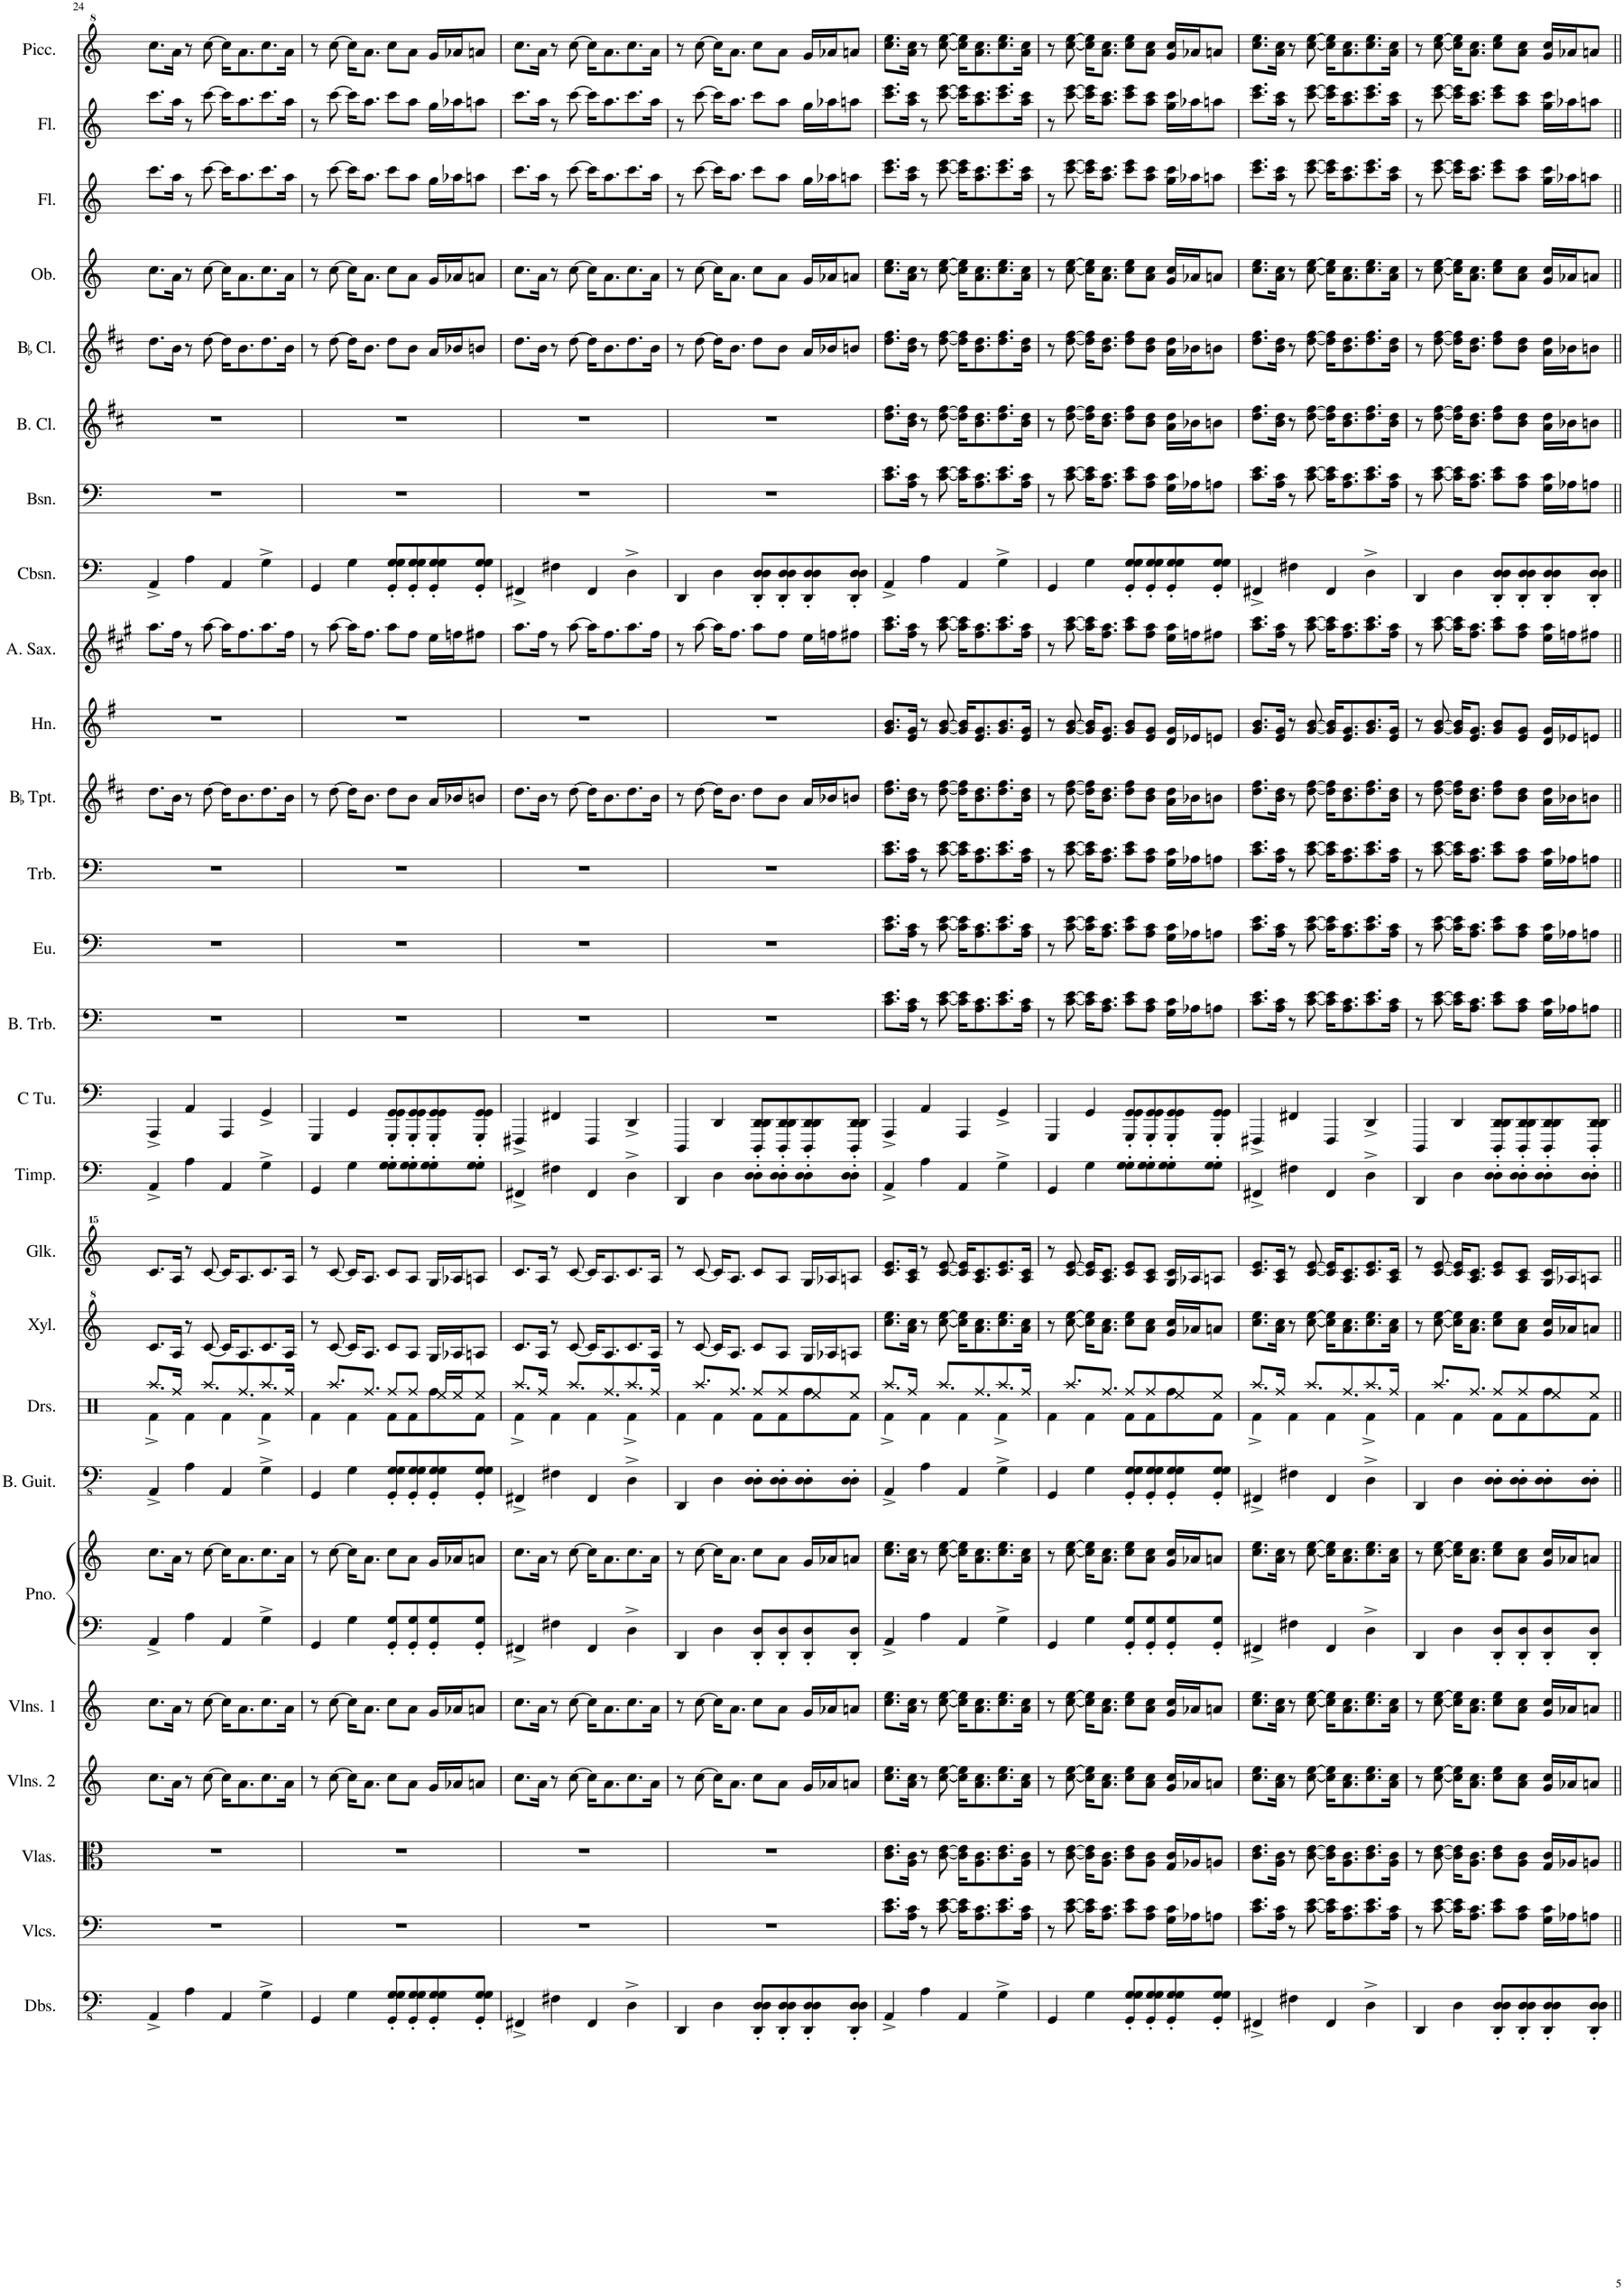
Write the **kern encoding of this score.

**kern	**kern	**kern	**kern	**kern	**kern	**kern	**kern	**kern	**kern	**kern	**kern	**kern	**kern	**kern	**kern	**kern	**kern	**kern	**kern	**kern	**kern	**kern	**kern	**kern	**kern	**kern
*part26	*part25	*part24	*part23	*part22	*part21	*part21	*part20	*part19	*part18	*part17	*part16	*part15	*part14	*part13	*part12	*part11	*part10	*part9	*part8	*part7	*part6	*part5	*part4	*part3	*part2	*part1
*staff27	*staff26	*staff25	*staff24	*staff23	*staff22	*staff21	*staff20	*staff19	*staff18	*staff17	*staff16	*staff15	*staff14	*staff13	*staff12	*staff11	*staff10	*staff9	*staff8	*staff7	*staff6	*staff5	*staff4	*staff3	*staff2	*staff1
*I"Double Basses	*I"Violoncellos	*I"Violas	*I"Violins 2	*I"Violins 1	*I"Piano	*	*I"Bass Guitar	*I"Drumset	*I"Xylophone	*I"Glockenspiel	*I"Timpani	*I"C Tuba	*I"Bass Trombone	*I"Euphonium	*I"Trombone	*I"BaccidentalFlat Trumpet	*I"Horn	*I"Alto Saxophone	*I"Contrabassoon	*I"Bassoon	*I"Bass Clarinet	*I"BaccidentalFlat Clarinet	*I"Oboe	*I"Flute	*I"Flute	*I"Piccolo
*I'Dbs.	*I'Vlcs.	*I'Vlas.	*I'Vlns. 2	*I'Vlns. 1	*I'Pno.	*	*I'B. Guit.	*I'Drs.	*I'Xyl.	*I'Glk.	*I'Timp.	*I'C Tu.	*I'B. Trb.	*I'Eu.	*I'Trb.	*I'BaccidentalFlat Tpt.	*I'Hn.	*I'A. Sax.	*I'Cbsn.	*I'Bsn.	*I'B. Cl.	*I'BaccidentalFlat Cl.	*I'Ob.	*I'Fl.	*I'Fl.	*I'Picc.
!!LO:PB:g=z
*clefFv4	*clefF4	*clefC3	*clefG2	*clefG2	*clefF4	*clefG2	*clefFv4	*clefX	*clefG^2	*clefG^^2	*clefF4	*clefF4	*clefF4	*clefF4	*clefF4	*clefG2	*clefG2	*clefG2	*clefF4	*clefF4	*clefG2	*clefG2	*clefG2	*clefG2	*clefG2	*clefG^2
*	*	*	*	*	*	*	*	*	*	*	*	*	*	*	*	*Trd1c2	*Trd4c7	*Trd5c9	*Trd7c12	*	*Trd8c14	*Trd1c2	*	*	*	*Trd-7c-12
*k[]	*k[]	*k[]	*k[]	*k[]	*k[]	*k[]	*k[]	*k[]	*k[]	*k[]	*k[]	*k[]	*k[]	*k[]	*k[]	*k[f#c#]	*k[f#]	*k[f#c#g#]	*k[]	*k[]	*k[f#c#]	*k[f#c#]	*k[]	*k[]	*k[]	*k[]
=24	=24	=24	=24	=24	=24	=24	=24	=24	=24	=24	=24	=24	=24	=24	=24	=24	=24	=24	=24	=24	=24	=24	=24	=24	=24	=24
*	*	*	*	*	*	*	*	*^	*	*	*	*	*	*	*	*	*	*	*	*	*	*	*	*	*	*
4AAA^/	1r	1r	8.cc\L	8.cc\L	4AA^/	8.cc\L	4AAA^/	4Rf^\	8.Raa/L	8.cc/L	8.ccc/L	4AA^/	4AAA^/	1r	1r	1r	8.dd\L	1r	8.aa\L	4AA^/	1r	1r	8.dd\L	8.cc\L	8.ccc\L	8.ccc\L	8.ccc\L
.	.	.	16a\Jk	16a\Jk	.	16a\Jk	.	.	16Rff/Jk	16a/Jk	16aa/Jk	.	.	.	.	.	16b\Jk	.	16ff#\Jk	.	.	.	16b\Jk	16a\Jk	16aa\Jk	16aa\Jk	16aa\Jk
4AA\	.	.	8r	8r	4A\	8r	4AA\	4Rf\	8ryy	8r	8r	4A\	4AA/	.	.	.	8r	.	8r	4A\	.	.	8r	8r	8r	8r	8r
.	.	.	[8cc\	[8cc\	.	[8cc\	.	.	8.Raa/L	[8cc/	[8ccc/	.	.	.	.	.	[8dd\	.	[8aa\	.	.	.	[8dd\	[8cc\	[8ccc\	[8ccc\	[8ccc\
4AAA/	.	.	16cc\KL]	16cc\KL]	4AA/	16cc\KL]	4AAA/	4Rf\	.	16cc/KL]	16ccc/KL]	4AA/	4AAA/	.	.	.	16dd\KL]	.	16aa\KL]	4AA/	.	.	16dd\KL]	16cc\KL]	16ccc\KL]	16ccc\KL]	16ccc\KL]
.	.	.	8.a\	8.a\	.	8.a\	.	.	8.Rff/	8.a/	8.aa/	.	.	.	.	.	8.b\	.	8.ff#\	.	.	.	8.b\	8.a\	8.aa\	8.aa\	8.aa\
4GG^\	.	.	8.cc\	8.cc\	4G^\	8.cc\	4GG^\	4Rf^\	8.Raa/	8.cc/	8.ccc/	4G^\	4GG^/	.	.	.	8.dd\	.	8.aa\	4G^\	.	.	8.dd\	8.cc\	8.ccc\	8.ccc\	8.ccc\
.	.	.	16a\Jk	16a\Jk	.	16a\Jk	.	.	16Rff/Jk	16a/Jk	16aa/Jk	.	.	.	.	.	16b\Jk	.	16ff#\Jk	.	.	.	16b\Jk	16a\Jk	16aa\Jk	16aa\Jk	16aa\Jk
=25	=25	=25	=25	=25	=25	=25	=25	=25	=25	=25	=25	=25	=25	=25	=25	=25	=25	=25	=25	=25	=25	=25	=25	=25	=25	=25	=25
*	*	*	*	*	*	*	*	*	*^	*	*	*	*	*	*	*	*	*	*	*	*	*	*	*	*	*	*
4GGG/	1r	1r	8r	8r	4GG/	8r	4GGG/	4Rf\	2ryy	8ryy	8r	8r	4GG/	4GGG/	1r	1r	1r	8r	1r	8r	4GG/	1r	1r	8r	8r	8r	8r	8r
.	.	.	[8cc\	[8cc\	.	[8cc\	.	.	.	8.Raa/L	[8cc/	[8ccc/	.	.	.	.	.	[8dd\	.	[8aa\	.	.	.	[8dd\	[8cc\	[8ccc\	[8ccc\	[8ccc\
4GG\	.	.	16cc\KL]	16cc\KL]	4G\	16cc\KL]	4GG\	4Rf\	.	.	16cc/KL]	16ccc/KL]	4G\	4GG/	.	.	.	16dd\KL]	.	16aa\KL]	4G\	.	.	16dd\KL]	16cc\KL]	16ccc\KL]	16ccc\KL]	16ccc\KL]
.	.	.	8.a\J	8.a\J	.	8.a\J	.	.	.	8.Rff/J	8.a/J	8.aa/J	.	.	.	.	.	8.b\J	.	8.ff#\J	.	.	.	8.b\J	8.a\J	8.aa\J	8.aa\J	8.aa\J
8GGG/' 8GG/' 8GG/'L	.	.	8cc\L	8cc\L	8GG/' 8G/'L	8cc\L	8GGG/' 8GG/' 8GG/'L	8Rff/L	8Rf\L	2ryy	8cc/L	8ccc/L	8G\' 8G\'L	8GGG/' 8GG/' 8GG/'L	.	.	.	8dd\L	.	8aa\L	8GG/' 8G/' 8G/'L	.	.	8dd\L	8cc\L	8ccc\L	8ccc\L	8ccc\L
8GGG/' 8GG/' 8GG/'	.	.	8a\J	8a\J	8GG/' 8G/'	8a\J	8GGG/' 8GG/' 8GG/'	8Rff/J	8Rf\	.	8a/J	8aa/J	8G\' 8G\'	8GGG/' 8GG/' 8GG/'	.	.	.	8b\J	.	8ff#\J	8GG/' 8G/' 8G/'	.	.	8b\J	8a\J	8aa\J	8aa\J	8aa\J
8GGG/' 8GG/' 8GG/'	.	.	16g/LL	16g/LL	8GG/' 8G/'	16g/LL	8GGG/' 8GG/' 8GG/'	16Ree/LL	8Rff\	.	16g/LL	16gg/LL	8G\' 8G\'	8GGG/' 8GG/' 8GG/'	.	.	.	16a/LL	.	16ee\LL	8GG/' 8G/' 8G/'	.	.	16a/LL	16g/LL	16gg\LL	16gg\LL	16gg/LL
.	.	.	16a-X/J	16a-X/J	.	16a-X/J	.	16Ree/J	.	.	16a-X/J	16aa-X/J	.	.	.	.	.	16b-X/J	.	16ffn\J	.	.	.	16b-X/J	16a-X/J	16aa-X\J	16aa-X\J	16aa-X/J
8GGG/' 8GG/' 8GG/'J	.	.	8an/J	8an/J	8GG/' 8G/'J	8an/J	8GGG/' 8GG/' 8GG/'J	8Ree/J	8Rf\J	.	8an/J	8aan/J	8G\' 8G\'J	8GGG/' 8GG/' 8GG/'J	.	.	.	8bn/J	.	8ff#X\J	8GG/' 8G/' 8G/'J	.	.	8bn/J	8an/J	8aan\J	8aan\J	8aan/J
*	*	*	*	*	*	*	*	*	*v	*v	*	*	*	*	*	*	*	*	*	*	*	*	*	*	*	*	*	*
=26	=26	=26	=26	=26	=26	=26	=26	=26	=26	=26	=26	=26	=26	=26	=26	=26	=26	=26	=26	=26	=26	=26	=26	=26	=26	=26	=26
4FFF#X^/	1r	1r	8.cc\L	8.cc\L	4FF#X^/	8.cc\L	4FFF#X^/	4Rf^\	8.Raa/L	8.cc/L	8.ccc/L	4FF#X^/	4FFF#X^/	1r	1r	1r	8.dd\L	1r	8.aa\L	4FF#X^/	1r	1r	8.dd\L	8.cc\L	8.ccc\L	8.ccc\L	8.ccc\L
.	.	.	16a\Jk	16a\Jk	.	16a\Jk	.	.	16Rff/Jk	16a/Jk	16aa/Jk	.	.	.	.	.	16b\Jk	.	16ff#\Jk	.	.	.	16b\Jk	16a\Jk	16aa\Jk	16aa\Jk	16aa\Jk
4FF#X\	.	.	8r	8r	4F#X\	8r	4FF#X\	4Rf\	8ryy	8r	8r	4F#X\	4FF#X/	.	.	.	8r	.	8r	4F#X\	.	.	8r	8r	8r	8r	8r
.	.	.	[8cc\	[8cc\	.	[8cc\	.	.	8.Raa/L	[8cc/	[8ccc/	.	.	.	.	.	[8dd\	.	[8aa\	.	.	.	[8dd\	[8cc\	[8ccc\	[8ccc\	[8ccc\
4FFF#/	.	.	16cc\KL]	16cc\KL]	4FF#/	16cc\KL]	4FFF#/	4Rf\	.	16cc/KL]	16ccc/KL]	4FF#/	4FFF#/	.	.	.	16dd\KL]	.	16aa\KL]	4FF#/	.	.	16dd\KL]	16cc\KL]	16ccc\KL]	16ccc\KL]	16ccc\KL]
.	.	.	8.a\	8.a\	.	8.a\	.	.	8.Rff/	8.a/	8.aa/	.	.	.	.	.	8.b\	.	8.ff#\	.	.	.	8.b\	8.a\	8.aa\	8.aa\	8.aa\
4DD^\	.	.	8.cc\	8.cc\	4D^\	8.cc\	4DD^\	4Rf^\	8.Raa/	8.cc/	8.ccc/	4D^\	4DD^/	.	.	.	8.dd\	.	8.aa\	4D^\	.	.	8.dd\	8.cc\	8.ccc\	8.ccc\	8.ccc\
.	.	.	16a\Jk	16a\Jk	.	16a\Jk	.	.	16Rff/Jk	16a/Jk	16aa/Jk	.	.	.	.	.	16b\Jk	.	16ff#\Jk	.	.	.	16b\Jk	16a\Jk	16aa\Jk	16aa\Jk	16aa\Jk
=27	=27	=27	=27	=27	=27	=27	=27	=27	=27	=27	=27	=27	=27	=27	=27	=27	=27	=27	=27	=27	=27	=27	=27	=27	=27	=27	=27
*	*	*	*	*	*	*	*	*	*^	*	*	*	*	*	*	*	*	*	*	*	*	*	*	*	*	*	*
4DDD/	1r	1r	8r	8r	4DD/	8r	4DDD/	4Rf\	2ryy	8ryy	8r	8r	4DD/	4DDD/	1r	1r	1r	8r	1r	8r	4DD/	1r	1r	8r	8r	8r	8r	8r
.	.	.	[8cc\	[8cc\	.	[8cc\	.	.	.	8.Raa/L	[8cc/	[8ccc/	.	.	.	.	.	[8dd\	.	[8aa\	.	.	.	[8dd\	[8cc\	[8ccc\	[8ccc\	[8ccc\
4DD\	.	.	16cc\KL]	16cc\KL]	4D\	16cc\KL]	4DD\	4Rf\	.	.	16cc/KL]	16ccc/KL]	4D\	4DD/	.	.	.	16dd\KL]	.	16aa\KL]	4D\	.	.	16dd\KL]	16cc\KL]	16ccc\KL]	16ccc\KL]	16ccc\KL]
.	.	.	8.a\J	8.a\J	.	8.a\J	.	.	.	8.Rff/J	8.a/J	8.aa/J	.	.	.	.	.	8.b\J	.	8.ff#\J	.	.	.	8.b\J	8.a\J	8.aa\J	8.aa\J	8.aa\J
8DDD/' 8DD/' 8DD/'L	.	.	8cc\L	8cc\L	8DD/' 8D/'L	8cc\L	8DD\' 8DD\'L	8Rff/L	8Rf\L	2ryy	8cc/L	8ccc/L	8D\' 8D\'L	8DDD/' 8DD/' 8DD/'L	.	.	.	8dd\L	.	8aa\L	8DD/' 8D/' 8D/'L	.	.	8dd\L	8cc\L	8ccc\L	8ccc\L	8ccc\L
8DDD/' 8DD/' 8DD/'	.	.	8a\J	8a\J	8DD/' 8D/'	8a\J	8DD\' 8DD\'	8Rff/	8Rf\	.	8a/J	8aa/J	8D\' 8D\'	8DDD/' 8DD/' 8DD/'	.	.	.	8b\J	.	8ff#\J	8DD/' 8D/' 8D/'	.	.	8b\J	8a\J	8aa\J	8aa\J	8aa\J
8DDD/' 8DD/' 8DD/'	.	.	16g/LL	16g/LL	8DD/' 8D/'	16g/LL	8DD\' 8DD\'	8Ree/	8Rff\	.	16g/LL	16gg/LL	8D\' 8D\'	8DDD/' 8DD/' 8DD/'	.	.	.	16a/LL	.	16ee\LL	8DD/' 8D/' 8D/'	.	.	16a/LL	16g/LL	16gg\LL	16gg\LL	16gg/LL
.	.	.	16a-X/J	16a-X/J	.	16a-X/J	.	.	.	.	16a-X/J	16aa-X/J	.	.	.	.	.	16b-X/J	.	16ffn\J	.	.	.	16b-X/J	16a-X/J	16aa-X\J	16aa-X\J	16aa-X/J
8DDD/' 8DD/' 8DD/'J	.	.	8an/J	8an/J	8DD/' 8D/'J	8an/J	8DD\' 8DD\'J	8Ree/J	8Rf\J	.	8an/J	8aan/J	8D\' 8D\'J	8DDD/' 8DD/' 8DD/'J	.	.	.	8bn/J	.	8ff#X\J	8DD/' 8D/' 8D/'J	.	.	8bn/J	8an/J	8aan\J	8aan\J	8aan/J
*	*	*	*	*	*	*	*	*	*v	*v	*	*	*	*	*	*	*	*	*	*	*	*	*	*	*	*	*	*
=28	=28	=28	=28	=28	=28	=28	=28	=28	=28	=28	=28	=28	=28	=28	=28	=28	=28	=28	=28	=28	=28	=28	=28	=28	=28	=28	=28
4AAA^/	8.c\ 8.e\L	8.c\ 8.e\L	8.cc\ 8.ee\L	8.cc\ 8.ee\L	4AA^/	8.cc\ 8.ee\L	4AAA^/	4Rf^\	8.Raa/L	8.ccc\ 8.eee\L	8.ccc/ 8.eee/L	4AA^/	4AAA^/	8.c\ 8.e\L	8.c\ 8.e\L	8.c\ 8.e\L	8.dd\ 8.ff#\L	8.g/ 8.b/L	8.aa\ 8.ccc#\L	4AA^/	8.c\ 8.e\L	8.dd\ 8.ff#\L	8.dd\ 8.ff#\L	8.cc\ 8.ee\L	8.ccc\ 8.eee\L	8.ccc\ 8.eee\L	8.ccc\ 8.eee\L
.	16A\ 16c\Jk	16A\ 16c\Jk	16a\ 16cc\Jk	16a\ 16cc\Jk	.	16a\ 16cc\Jk	.	.	16Rff/Jk	16aa\ 16ccc\Jk	16aa/ 16ccc/Jk	.	.	16A\ 16c\Jk	16A\ 16c\Jk	16A\ 16c\Jk	16b\ 16dd\Jk	16e/ 16g/Jk	16ff#\ 16aa\Jk	.	16A\ 16c\Jk	16b\ 16dd\Jk	16b\ 16dd\Jk	16a\ 16cc\Jk	16aa\ 16ccc\Jk	16aa\ 16ccc\Jk	16aa\ 16ccc\Jk
4AA\	8r	8r	8r	8r	4A\	8r	4AA\	4Rf\	8ryy	8r	8r	4A\	4AA/	8r	8r	8r	8r	8r	8r	4A\	8r	8r	8r	8r	8r	8r	8r
.	[8c\ [8e\	[8c\ [8e\	[8cc\ [8ee\	[8cc\ [8ee\	.	[8cc\ [8ee\	.	.	8.Raa/L	[8ccc\ [8eee\	[8ccc/ [8eee/	.	.	[8c\ [8e\	[8c\ [8e\	[8c\ [8e\	[8dd\ [8ff#\	[8g/ [8b/	[8aa\ [8ccc#\	.	[8c\ [8e\	[8dd\ [8ff#\	[8dd\ [8ff#\	[8cc\ [8ee\	[8ccc\ [8eee\	[8ccc\ [8eee\	[8ccc\ [8eee\
4AAA/	16c\] 16e\]KL	16c\] 16e\]KL	16cc\] 16ee\]KL	16cc\] 16ee\]KL	4AA/	16cc\] 16ee\]KL	4AAA/	4Rf\	.	16ccc\] 16eee\]KL	16ccc/] 16eee/]KL	4AA/	4AAA/	16c\] 16e\]KL	16c\] 16e\]KL	16c\] 16e\]KL	16dd\] 16ff#\]KL	16g/] 16b/]KL	16aa\] 16ccc#\]KL	4AA/	16c\] 16e\]KL	16dd\] 16ff#\]KL	16dd\] 16ff#\]KL	16cc\] 16ee\]KL	16ccc\] 16eee\]KL	16ccc\] 16eee\]KL	16ccc\] 16eee\]KL
.	8.A\ 8.c\	8.A\ 8.c\	8.a\ 8.cc\	8.a\ 8.cc\	.	8.a\ 8.cc\	.	.	8.Rff/	8.aa\ 8.ccc\	8.aa/ 8.ccc/	.	.	8.A\ 8.c\	8.A\ 8.c\	8.A\ 8.c\	8.b\ 8.dd\	8.e/ 8.g/	8.ff#\ 8.aa\	.	8.A\ 8.c\	8.b\ 8.dd\	8.b\ 8.dd\	8.a\ 8.cc\	8.aa\ 8.ccc\	8.aa\ 8.ccc\	8.aa\ 8.ccc\
4GG^\	8.c\ 8.e\	8.c\ 8.e\	8.cc\ 8.ee\	8.cc\ 8.ee\	4G^\	8.cc\ 8.ee\	4GG^\	4Rf^\	8.Raa/	8.ccc\ 8.eee\	8.ccc/ 8.eee/	4G^\	4GG^/	8.c\ 8.e\	8.c\ 8.e\	8.c\ 8.e\	8.dd\ 8.ff#\	8.g/ 8.b/	8.aa\ 8.ccc#\	4G^\	8.c\ 8.e\	8.dd\ 8.ff#\	8.dd\ 8.ff#\	8.cc\ 8.ee\	8.ccc\ 8.eee\	8.ccc\ 8.eee\	8.ccc\ 8.eee\
.	16A\ 16c\Jk	16A\ 16c\Jk	16a\ 16cc\Jk	16a\ 16cc\Jk	.	16a\ 16cc\Jk	.	.	16Rff/Jk	16aa\ 16ccc\Jk	16aa/ 16ccc/Jk	.	.	16A\ 16c\Jk	16A\ 16c\Jk	16A\ 16c\Jk	16b\ 16dd\Jk	16e/ 16g/Jk	16ff#\ 16aa\Jk	.	16A\ 16c\Jk	16b\ 16dd\Jk	16b\ 16dd\Jk	16a\ 16cc\Jk	16aa\ 16ccc\Jk	16aa\ 16ccc\Jk	16aa\ 16ccc\Jk
=29	=29	=29	=29	=29	=29	=29	=29	=29	=29	=29	=29	=29	=29	=29	=29	=29	=29	=29	=29	=29	=29	=29	=29	=29	=29	=29	=29
*	*	*	*	*	*	*	*	*	*^	*	*	*	*	*	*	*	*	*	*	*	*	*	*	*	*	*	*
4GGG/	8r	8r	8r	8r	4GG/	8r	4GGG/	4Rf\	2ryy	8ryy	8r	8r	4GG/	4GGG/	8r	8r	8r	8r	8r	8r	4GG/	8r	8r	8r	8r	8r	8r	8r
.	[8c\ [8e\	[8c\ [8e\	[8cc\ [8ee\	[8cc\ [8ee\	.	[8cc\ [8ee\	.	.	.	8.Raa/L	[8ccc\ [8eee\	[8ccc/ [8eee/	.	.	[8c\ [8e\	[8c\ [8e\	[8c\ [8e\	[8dd\ [8ff#\	[8g/ [8b/	[8aa\ [8ccc#\	.	[8c\ [8e\	[8dd\ [8ff#\	[8dd\ [8ff#\	[8cc\ [8ee\	[8ccc\ [8eee\	[8ccc\ [8eee\	[8ccc\ [8eee\
4GG\	16c\] 16e\]KL	16c\] 16e\]KL	16cc\] 16ee\]KL	16cc\] 16ee\]KL	4G\	16cc\] 16ee\]KL	4GG\	4Rf\	.	.	16ccc\] 16eee\]KL	16ccc/] 16eee/]KL	4G\	4GG/	16c\] 16e\]KL	16c\] 16e\]KL	16c\] 16e\]KL	16dd\] 16ff#\]KL	16g/] 16b/]KL	16aa\] 16ccc#\]KL	4G\	16c\] 16e\]KL	16dd\] 16ff#\]KL	16dd\] 16ff#\]KL	16cc\] 16ee\]KL	16ccc\] 16eee\]KL	16ccc\] 16eee\]KL	16ccc\] 16eee\]KL
.	8.A\ 8.c\J	8.A\ 8.c\J	8.a\ 8.cc\J	8.a\ 8.cc\J	.	8.a\ 8.cc\J	.	.	.	8.Rff/J	8.aa\ 8.ccc\J	8.aa/ 8.ccc/J	.	.	8.A\ 8.c\J	8.A\ 8.c\J	8.A\ 8.c\J	8.b\ 8.dd\J	8.e/ 8.g/J	8.ff#\ 8.aa\J	.	8.A\ 8.c\J	8.b\ 8.dd\J	8.b\ 8.dd\J	8.a\ 8.cc\J	8.aa\ 8.ccc\J	8.aa\ 8.ccc\J	8.aa\ 8.ccc\J
8GGG/' 8GG/' 8GG/'L	8c\ 8e\L	8c\ 8e\L	8cc\ 8ee\L	8cc\ 8ee\L	8GG/' 8G/'L	8cc\ 8ee\L	8GGG/' 8GG/' 8GG/'L	8Rff/L	8Rf\L	2ryy	8ccc\ 8eee\L	8ccc/ 8eee/L	8G\' 8G\'L	8GGG/' 8GG/' 8GG/'L	8c\ 8e\L	8c\ 8e\L	8c\ 8e\L	8dd\ 8ff#\L	8g/ 8b/L	8aa\ 8ccc#\L	8GG/' 8G/' 8G/'L	8c\ 8e\L	8dd\ 8ff#\L	8dd\ 8ff#\L	8cc\ 8ee\L	8ccc\ 8eee\L	8ccc\ 8eee\L	8ccc\ 8eee\L
8GGG/' 8GG/' 8GG/'	8A\ 8c\J	8A\ 8c\J	8a\ 8cc\J	8a\ 8cc\J	8GG/' 8G/'	8a\ 8cc\J	8GGG/' 8GG/' 8GG/'	8Rff/	8Rf\	.	8aa\ 8ccc\J	8aa/ 8ccc/J	8G\' 8G\'	8GGG/' 8GG/' 8GG/'	8A\ 8c\J	8A\ 8c\J	8A\ 8c\J	8b\ 8dd\J	8e/ 8g/J	8ff#\ 8aa\J	8GG/' 8G/' 8G/'	8A\ 8c\J	8b\ 8dd\J	8b\ 8dd\J	8a\ 8cc\J	8aa\ 8ccc\J	8aa\ 8ccc\J	8aa\ 8ccc\J
8GGG/' 8GG/' 8GG/'	16G\ 16c\LL	16G/ 16c/LL	16g/ 16cc/LL	16g/ 16cc/LL	8GG/' 8G/'	16g/ 16cc/LL	8GGG/' 8GG/' 8GG/'	8Ree/	8Rff\	.	16gg/ 16ccc/LL	16gg/ 16ccc/LL	8G\' 8G\'	8GGG/' 8GG/' 8GG/'	16G\ 16c\LL	16G\ 16c\LL	16G\ 16c\LL	16a\ 16dd\LL	16d/ 16g/LL	16ee\ 16aa\LL	8GG/' 8G/' 8G/'	16G\ 16c\LL	16a\ 16dd\LL	16a\ 16dd\LL	16g/ 16cc/LL	16gg\ 16ccc\LL	16gg\ 16ccc\LL	16gg/ 16ccc/LL
.	16A-X\J	16A-X/J	16a-X/J	16a-X/J	.	16a-X/J	.	.	.	.	16aa-X/J	16aa-X/J	.	.	16A-X\J	16A-X\J	16A-X\J	16b-X\J	16e-X/J	16ffn\J	.	16A-X\J	16b-X\J	16b-X\J	16a-X/J	16aa-X\J	16aa-X\J	16aa-X/J
8GGG/' 8GG/' 8GG/'J	8An\J	8An/J	8an/J	8an/J	8GG/' 8G/'J	8an/J	8GGG/' 8GG/' 8GG/'J	8Ree/J	8Rf\J	.	8aan/J	8aan/J	8G\' 8G\'J	8GGG/' 8GG/' 8GG/'J	8An\J	8An\J	8An\J	8bn\J	8en/J	8ff#X\J	8GG/' 8G/' 8G/'J	8An\J	8bn\J	8bn\J	8an/J	8aan\J	8aan\J	8aan/J
*	*	*	*	*	*	*	*	*	*v	*v	*	*	*	*	*	*	*	*	*	*	*	*	*	*	*	*	*	*
=30	=30	=30	=30	=30	=30	=30	=30	=30	=30	=30	=30	=30	=30	=30	=30	=30	=30	=30	=30	=30	=30	=30	=30	=30	=30	=30	=30
4FFF#X^/	8.c\ 8.e\L	8.c\ 8.e\L	8.cc\ 8.ee\L	8.cc\ 8.ee\L	4FF#X^/	8.cc\ 8.ee\L	4FFF#X^/	4Rf^\	8.Raa/L	8.ccc\ 8.eee\L	8.ccc/ 8.eee/L	4FF#X^/	4FFF#X^/	8.c\ 8.e\L	8.c\ 8.e\L	8.c\ 8.e\L	8.dd\ 8.ff#\L	8.g/ 8.b/L	8.aa\ 8.ccc#\L	4FF#X^/	8.c\ 8.e\L	8.dd\ 8.ff#\L	8.dd\ 8.ff#\L	8.cc\ 8.ee\L	8.ccc\ 8.eee\L	8.ccc\ 8.eee\L	8.ccc\ 8.eee\L
.	16A\ 16c\Jk	16A\ 16c\Jk	16a\ 16cc\Jk	16a\ 16cc\Jk	.	16a\ 16cc\Jk	.	.	16Rff/Jk	16aa\ 16ccc\Jk	16aa/ 16ccc/Jk	.	.	16A\ 16c\Jk	16A\ 16c\Jk	16A\ 16c\Jk	16b\ 16dd\Jk	16e/ 16g/Jk	16ff#\ 16aa\Jk	.	16A\ 16c\Jk	16b\ 16dd\Jk	16b\ 16dd\Jk	16a\ 16cc\Jk	16aa\ 16ccc\Jk	16aa\ 16ccc\Jk	16aa\ 16ccc\Jk
4FF#X\	8r	8r	8r	8r	4F#X\	8r	4FF#X\	4Rf\	8ryy	8r	8r	4F#X\	4FF#X/	8r	8r	8r	8r	8r	8r	4F#X\	8r	8r	8r	8r	8r	8r	8r
.	[8c\ [8e\	[8c\ [8e\	[8cc\ [8ee\	[8cc\ [8ee\	.	[8cc\ [8ee\	.	.	8.Raa/L	[8ccc\ [8eee\	[8ccc/ [8eee/	.	.	[8c\ [8e\	[8c\ [8e\	[8c\ [8e\	[8dd\ [8ff#\	[8g/ [8b/	[8aa\ [8ccc#\	.	[8c\ [8e\	[8dd\ [8ff#\	[8dd\ [8ff#\	[8cc\ [8ee\	[8ccc\ [8eee\	[8ccc\ [8eee\	[8ccc\ [8eee\
4FFF#/	16c\] 16e\]KL	16c\] 16e\]KL	16cc\] 16ee\]KL	16cc\] 16ee\]KL	4FF#/	16cc\] 16ee\]KL	4FFF#/	4Rf\	.	16ccc\] 16eee\]KL	16ccc/] 16eee/]KL	4FF#/	4FFF#/	16c\] 16e\]KL	16c\] 16e\]KL	16c\] 16e\]KL	16dd\] 16ff#\]KL	16g/] 16b/]KL	16aa\] 16ccc#\]KL	4FF#/	16c\] 16e\]KL	16dd\] 16ff#\]KL	16dd\] 16ff#\]KL	16cc\] 16ee\]KL	16ccc\] 16eee\]KL	16ccc\] 16eee\]KL	16ccc\] 16eee\]KL
.	8.A\ 8.c\	8.A\ 8.c\	8.a\ 8.cc\	8.a\ 8.cc\	.	8.a\ 8.cc\	.	.	8.Rff/	8.aa\ 8.ccc\	8.aa/ 8.ccc/	.	.	8.A\ 8.c\	8.A\ 8.c\	8.A\ 8.c\	8.b\ 8.dd\	8.e/ 8.g/	8.ff#\ 8.aa\	.	8.A\ 8.c\	8.b\ 8.dd\	8.b\ 8.dd\	8.a\ 8.cc\	8.aa\ 8.ccc\	8.aa\ 8.ccc\	8.aa\ 8.ccc\
4DD^\	8.c\ 8.e\	8.c\ 8.e\	8.cc\ 8.ee\	8.cc\ 8.ee\	4D^\	8.cc\ 8.ee\	4DD^\	4Rf^\	8.Raa/	8.ccc\ 8.eee\	8.ccc/ 8.eee/	4D^\	4DD^/	8.c\ 8.e\	8.c\ 8.e\	8.c\ 8.e\	8.dd\ 8.ff#\	8.g/ 8.b/	8.aa\ 8.ccc#\	4D^\	8.c\ 8.e\	8.dd\ 8.ff#\	8.dd\ 8.ff#\	8.cc\ 8.ee\	8.ccc\ 8.eee\	8.ccc\ 8.eee\	8.ccc\ 8.eee\
.	16A\ 16c\Jk	16A\ 16c\Jk	16a\ 16cc\Jk	16a\ 16cc\Jk	.	16a\ 16cc\Jk	.	.	16Rff/Jk	16aa\ 16ccc\Jk	16aa/ 16ccc/Jk	.	.	16A\ 16c\Jk	16A\ 16c\Jk	16A\ 16c\Jk	16b\ 16dd\Jk	16e/ 16g/Jk	16ff#\ 16aa\Jk	.	16A\ 16c\Jk	16b\ 16dd\Jk	16b\ 16dd\Jk	16a\ 16cc\Jk	16aa\ 16ccc\Jk	16aa\ 16ccc\Jk	16aa\ 16ccc\Jk
=31	=31	=31	=31	=31	=31	=31	=31	=31	=31	=31	=31	=31	=31	=31	=31	=31	=31	=31	=31	=31	=31	=31	=31	=31	=31	=31	=31
*	*	*	*	*	*	*	*	*	*^	*	*	*	*	*	*	*	*	*	*	*	*	*	*	*	*	*	*
4DDD/	8r	8r	8r	8r	4DD/	8r	4DDD/	4Rf\	2ryy	8ryy	8r	8r	4DD/	4DDD/	8r	8r	8r	8r	8r	8r	4DD/	8r	8r	8r	8r	8r	8r	8r
.	[8c\ [8e\	[8c\ [8e\	[8cc\ [8ee\	[8cc\ [8ee\	.	[8cc\ [8ee\	.	.	.	8.Raa/L	[8ccc\ [8eee\	[8ccc/ [8eee/	.	.	[8c\ [8e\	[8c\ [8e\	[8c\ [8e\	[8dd\ [8ff#\	[8g/ [8b/	[8aa\ [8ccc#\	.	[8c\ [8e\	[8dd\ [8ff#\	[8dd\ [8ff#\	[8cc\ [8ee\	[8ccc\ [8eee\	[8ccc\ [8eee\	[8ccc\ [8eee\
4DD\	16c\] 16e\]KL	16c\] 16e\]KL	16cc\] 16ee\]KL	16cc\] 16ee\]KL	4D\	16cc\] 16ee\]KL	4DD\	4Rf\	.	.	16ccc\] 16eee\]KL	16ccc/] 16eee/]KL	4D\	4DD/	16c\] 16e\]KL	16c\] 16e\]KL	16c\] 16e\]KL	16dd\] 16ff#\]KL	16g/] 16b/]KL	16aa\] 16ccc#\]KL	4D\	16c\] 16e\]KL	16dd\] 16ff#\]KL	16dd\] 16ff#\]KL	16cc\] 16ee\]KL	16ccc\] 16eee\]KL	16ccc\] 16eee\]KL	16ccc\] 16eee\]KL
.	8.A\ 8.c\J	8.A\ 8.c\J	8.a\ 8.cc\J	8.a\ 8.cc\J	.	8.a\ 8.cc\J	.	.	.	8.Rff/J	8.aa\ 8.ccc\J	8.aa/ 8.ccc/J	.	.	8.A\ 8.c\J	8.A\ 8.c\J	8.A\ 8.c\J	8.b\ 8.dd\J	8.e/ 8.g/J	8.ff#\ 8.aa\J	.	8.A\ 8.c\J	8.b\ 8.dd\J	8.b\ 8.dd\J	8.a\ 8.cc\J	8.aa\ 8.ccc\J	8.aa\ 8.ccc\J	8.aa\ 8.ccc\J
8DDD/' 8DD/' 8DD/'L	8c\ 8e\L	8c\ 8e\L	8cc\ 8ee\L	8cc\ 8ee\L	8DD/' 8D/'L	8cc\ 8ee\L	8DD\' 8DD\'L	8Rff/L	8Rf\L	2ryy	8ccc\ 8eee\L	8ccc/ 8eee/L	8D\' 8D\'L	8DDD/' 8DD/' 8DD/'L	8c\ 8e\L	8c\ 8e\L	8c\ 8e\L	8dd\ 8ff#\L	8g/ 8b/L	8aa\ 8ccc#\L	8DD/' 8D/' 8D/'L	8c\ 8e\L	8dd\ 8ff#\L	8dd\ 8ff#\L	8cc\ 8ee\L	8ccc\ 8eee\L	8ccc\ 8eee\L	8ccc\ 8eee\L
8DDD/' 8DD/' 8DD/'	8A\ 8c\J	8A\ 8c\J	8a\ 8cc\J	8a\ 8cc\J	8DD/' 8D/'	8a\ 8cc\J	8DD\' 8DD\'	8Rff/	8Rf\	.	8aa\ 8ccc\J	8aa/ 8ccc/J	8D\' 8D\'	8DDD/' 8DD/' 8DD/'	8A\ 8c\J	8A\ 8c\J	8A\ 8c\J	8b\ 8dd\J	8e/ 8g/J	8ff#\ 8aa\J	8DD/' 8D/' 8D/'	8A\ 8c\J	8b\ 8dd\J	8b\ 8dd\J	8a\ 8cc\J	8aa\ 8ccc\J	8aa\ 8ccc\J	8aa\ 8ccc\J
8DDD/' 8DD/' 8DD/'	16G\ 16c\LL	16G/ 16c/LL	16g/ 16cc/LL	16g/ 16cc/LL	8DD/' 8D/'	16g/ 16cc/LL	8DD\' 8DD\'	8Ree/	8Rff\	.	16gg/ 16ccc/LL	16gg/ 16ccc/LL	8D\' 8D\'	8DDD/' 8DD/' 8DD/'	16G\ 16c\LL	16G\ 16c\LL	16G\ 16c\LL	16a\ 16dd\LL	16d/ 16g/LL	16ee\ 16aa\LL	8DD/' 8D/' 8D/'	16G\ 16c\LL	16a\ 16dd\LL	16a\ 16dd\LL	16g/ 16cc/LL	16gg\ 16ccc\LL	16gg\ 16ccc\LL	16gg/ 16ccc/LL
.	16A-X\J	16A-X/J	16a-X/J	16a-X/J	.	16a-X/J	.	.	.	.	16aa-X/J	16aa-X/J	.	.	16A-X\J	16A-X\J	16A-X\J	16b-X\J	16e-X/J	16ffn\J	.	16A-X\J	16b-X\J	16b-X\J	16a-X/J	16aa-X\J	16aa-X\J	16aa-X/J
8DDD/' 8DD/' 8DD/'J	8An\J	8An/J	8an/J	8an/J	8DD/' 8D/'J	8an/J	8DD\' 8DD\'J	8Ree/J	8Rf\J	.	8aan/J	8aan/J	8D\' 8D\'J	8DDD/' 8DD/' 8DD/'J	8An\J	8An\J	8An\J	8bn\J	8en/J	8ff#X\J	8DD/' 8D/' 8D/'J	8An\J	8bn\J	8bn\J	8an/J	8aan\J	8aan\J	8aan/J
*	*	*	*	*	*	*	*	*v	*v	*v	*	*	*	*	*	*	*	*	*	*	*	*	*	*	*	*	*	*
=||	=||	=||	=||	=||	=||	=||	=||	=||	=||	=||	=||	=||	=||	=||	=||	=||	=||	=||	=||	=||	=||	=||	=||	=||	=||	=||
*-	*-	*-	*-	*-	*-	*-	*-	*-	*-	*-	*-	*-	*-	*-	*-	*-	*-	*-	*-	*-	*-	*-	*-	*-	*-	*-
